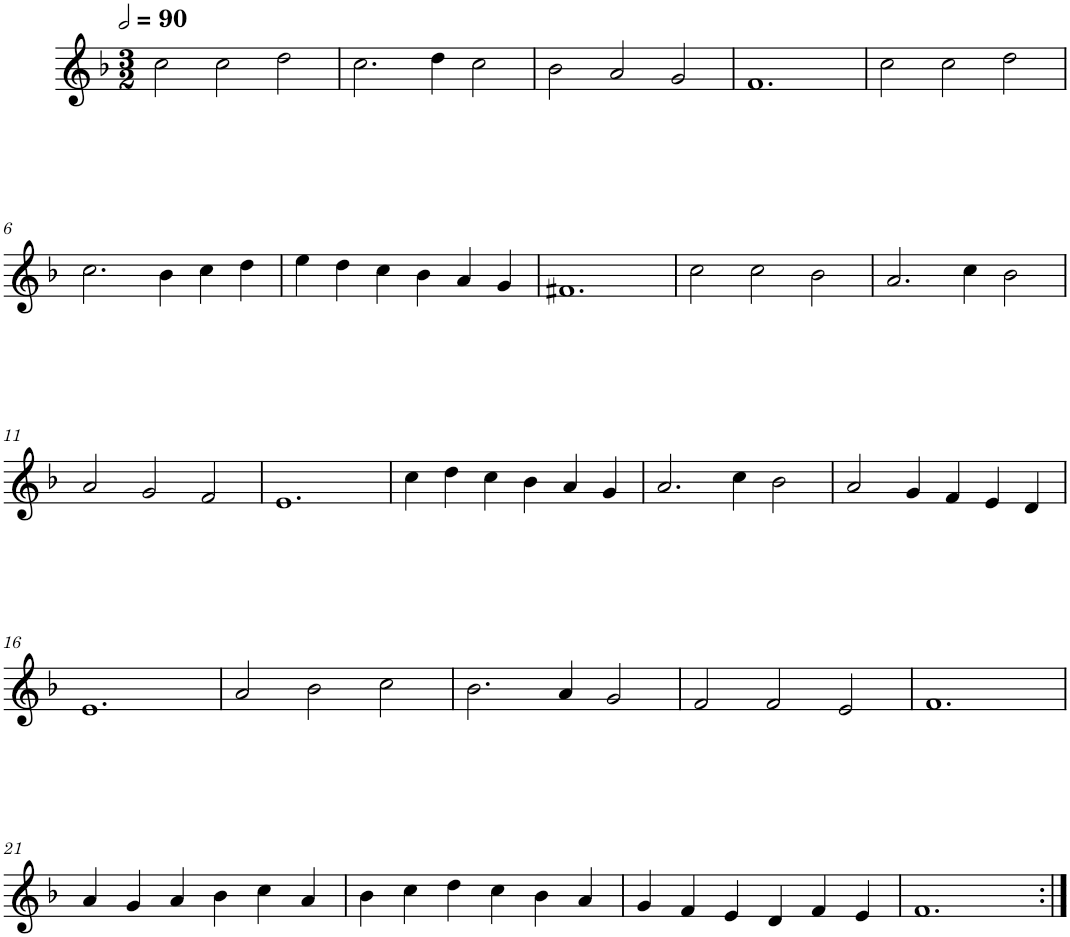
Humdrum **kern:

**kern
*part1
*staff1
*I"Quatre parties
*clefG2
*k[b-]
*M3/2
*MM180
=1
2cc\
2cc\
2dd\
=2
2.cc\
4dd\
2cc\
=3
2b-\
2a/
2g/
=4
1.f
=5
2cc\
2cc\
2dd\
!!LO:LB:g=z
=6
2.cc\
4b-\
4cc\
4dd\
=7
4ee\
4dd\
4cc\
4b-\
4a/
4g/
=8
1.f#X
=9
2cc\
2cc\
2b-\
=10
2.a/
4cc\
2b-\
!!LO:LB:g=z
=11
2a/
2g/
2f/
=12
1.e
=13
4cc\
4dd\
4cc\
4b-\
4a/
4g/
=14
2.a/
4cc\
2b-\
=15
2a/
4g/
4f/
4e/
4d/
!!LO:LB:g=z
=16
1.e
=17
2a/
2b-\
2cc\
=18
2.b-\
4a/
2g/
=19
2f/
2f/
2e/
=20
1.f
!!LO:LB:g=z
=21
4a/
4g/
4a/
4b-\
4cc\
4a/
=22
4b-\
4cc\
4dd\
4cc\
4b-\
4a/
=23
4g/
4f/
4e/
4d/
4f/
4e/
=24
1.f
=:|!
*-
